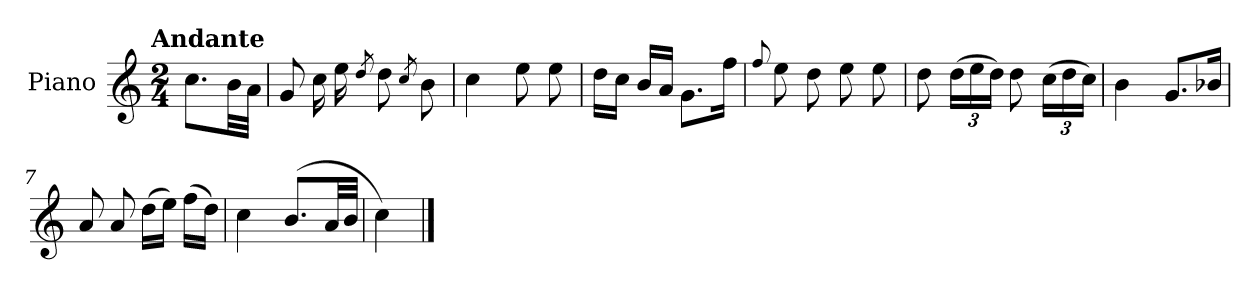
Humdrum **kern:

**kern
*part1
*staff1
*I"Piano
*I'Pno.
*clefG2
*k[]
!!LO:TX:omd:t=Andante
*M2/4
*MM92
=
8.cc\L
32b\LL
32a\JJJ
=1
8g/
16cc\
16ee\
8qdd/
8dd\
8qcc/
8b\
=2
4cc\
8ee\
8ee\
=3
16dd\LL
16cc\JJ
16b/LL
16a/JJ
8.g\L
16ff\Jk
=4
8qqff/
8ee\
8dd\
8ee\
8ee\
!!LO:LB:g=z
=5
8dd\
*Xbrackettup
(>24dd\LL
24ee\
24dd\JJ)
8dd\
(>24cc\LL
24dd\
24cc\JJ)
=6
4b\
8.g/L
16b-X/Jk
=7
8a/
8a/
(>16dd\LL
16ee\JJ)
(>16ff\LL
16dd\JJ)
=8
4cc\
(<8.b/L
32a/LL
32b/JJJ
=9
4cc\)
==
*-
